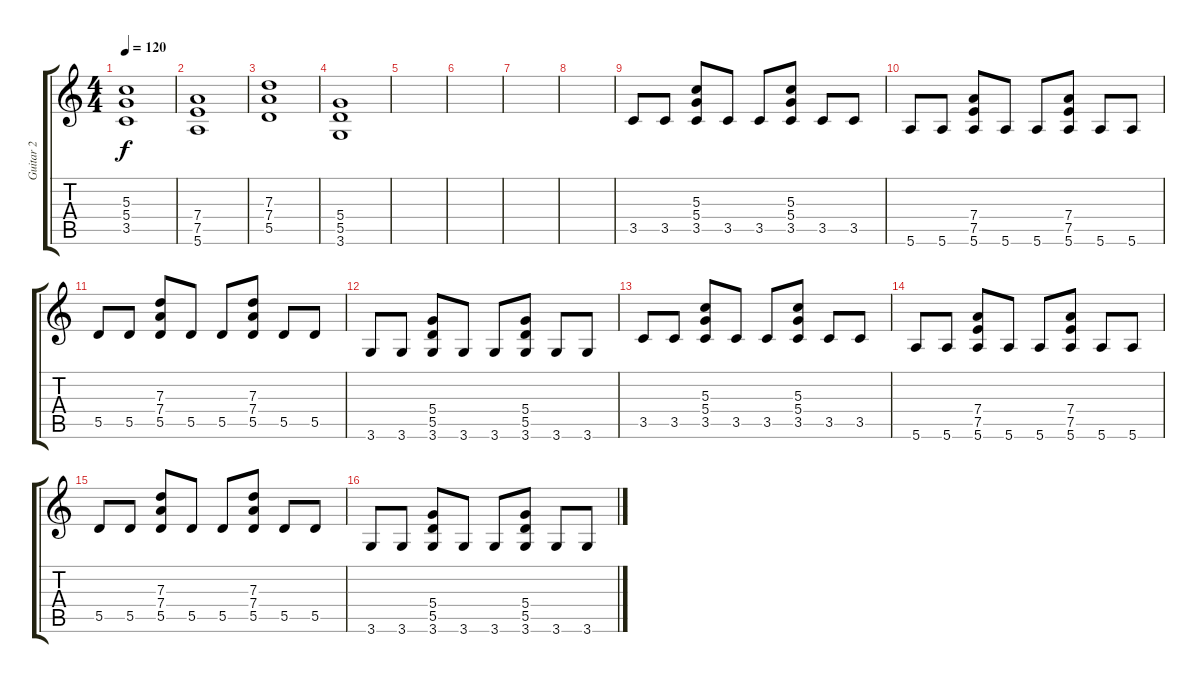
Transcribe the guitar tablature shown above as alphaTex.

\track ("Guitar 2" "Guitar 2") {instrument distortionguitar}
\staff {score tabs}
\tuning (E4 B3 G3 D3 A2 E2) {hide}
\ts (4 4)
\tempo 120
\clef g2
\ks c
(5.3 5.4 3.5).1{dy f instrument distortionguitar} |
(7.4 7.5 5.6).1 |
(7.3 7.4 5.5).1 |
(5.4 5.5 3.6).1 |
|
|
|
|
3.5.8 3.5.8 (5.3 5.4 3.5).8 3.5.8 3.5.8 (5.3 5.4 3.5).8 3.5.8 3.5.8 |
5.6.8 5.6.8 (7.4 7.5 5.6).8 5.6.8 5.6.8 (7.4 7.5 5.6).8 5.6.8 5.6.8 |
5.5.8 5.5.8 (7.3 7.4 5.5).8 5.5.8 5.5.8 (7.3 7.4 5.5).8 5.5.8 5.5.8 |
3.6.8 3.6.8 (5.4 5.5 3.6).8 3.6.8 3.6.8 (5.4 5.5 3.6).8 3.6.8 3.6.8 |
3.5.8{volume 10} 3.5.8 (5.3 5.4 3.5).8 3.5.8 3.5.8 (5.3 5.4 3.5).8 3.5.8 3.5.8 |
5.6.8 5.6.8 (7.4 7.5 5.6).8 5.6.8 5.6.8 (7.4 7.5 5.6).8 5.6.8 5.6.8 |
5.5.8 5.5.8 (7.3 7.4 5.5).8 5.5.8 5.5.8 (7.3 7.4 5.5).8 5.5.8 5.5.8 |
3.6.8 3.6.8 (5.4 5.5 3.6).8 3.6.8 3.6.8 (5.4 5.5 3.6).8 3.6.8 3.6.8
